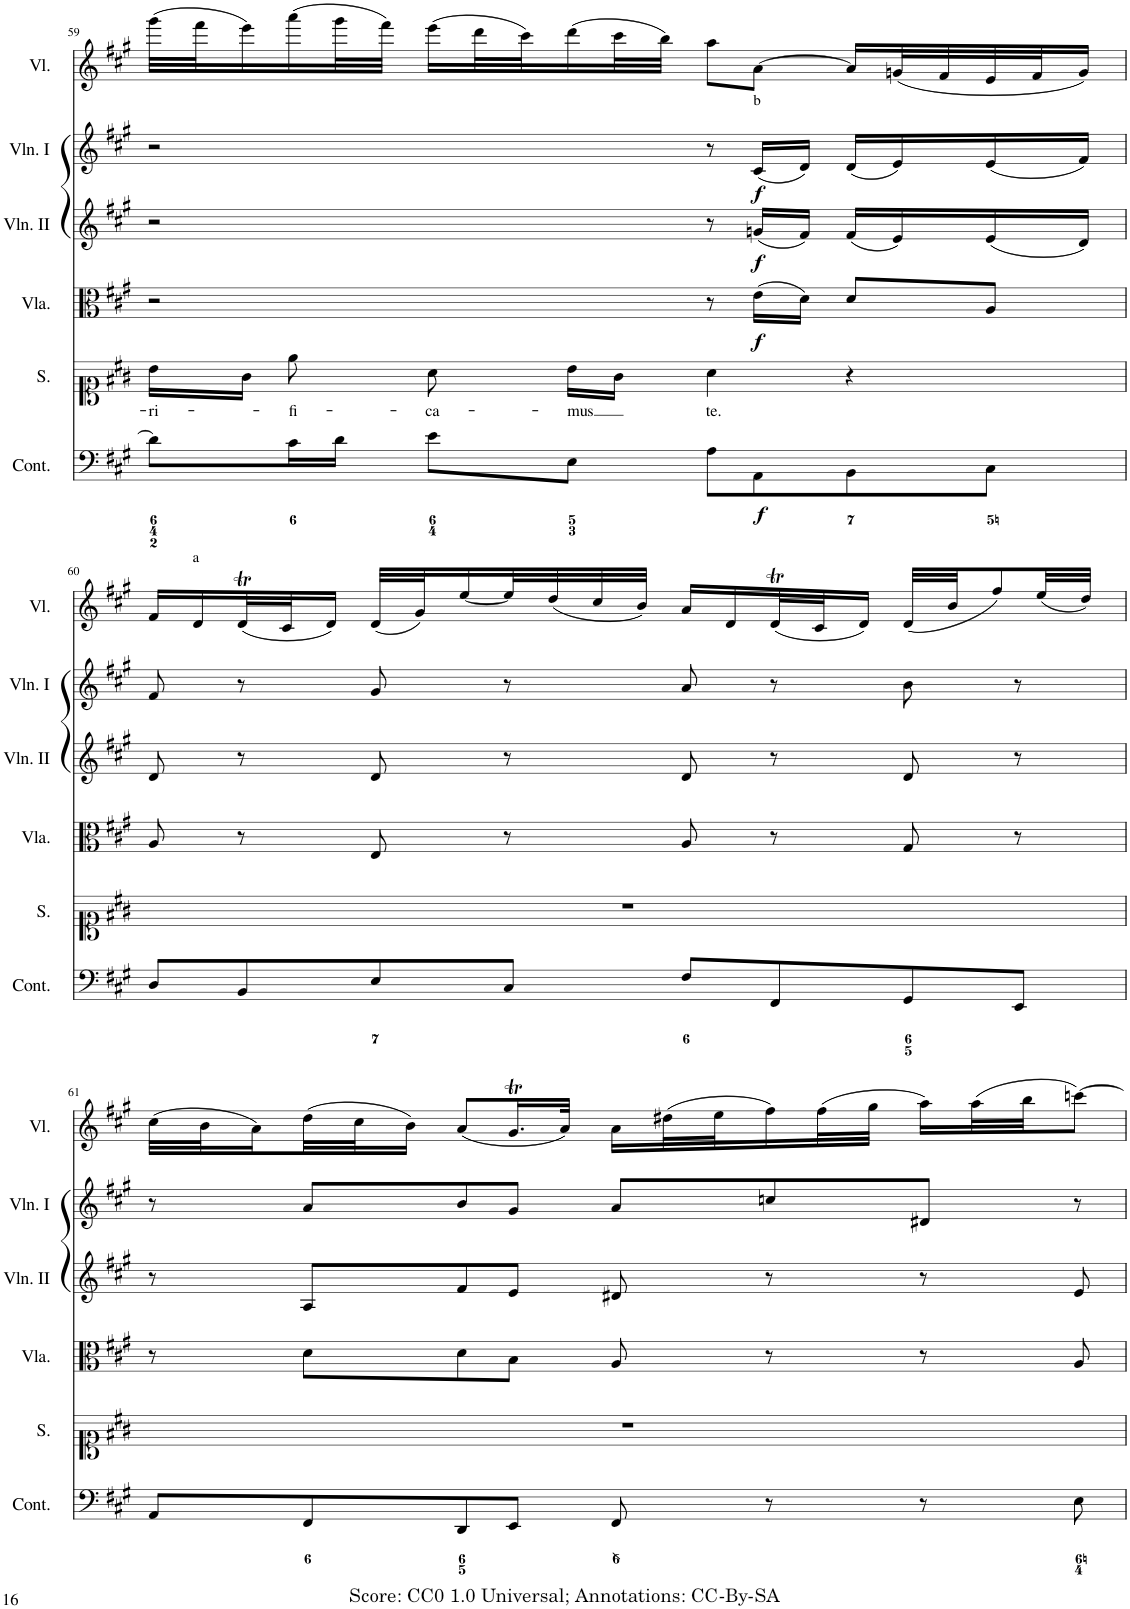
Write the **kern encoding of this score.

**kern	**dynam	**kern	**text	**kern	**dynam	**kern	**dynam	**kern	**dynam	**kern
*part6	*part6	*part5	*part5	*part4	*part4	*part3	*part3	*part2	*part2	*part1
*staff6	*staff6	*staff5	*staff5	*staff4	*staff4	*staff3	*staff3	*staff2	*staff2	*staff1
*I"Continuo	*	*I"Soprano II solo (sic)	*	*I"Viola	*	*I"Violino II	*	*I"Violino I	*	*I"Violino solo
*I'Cont.	*	*I'S.	*	*I'Vla.	*	*I'Vln. II	*	*I'Vln. I	*	*I'Vl.
!!LO:PB:g=z
*clefF4	*	*clefC1	*	*clefC3	*	*clefG2	*	*clefG2	*	*clefG2
*k[f#c#g#]	*	*k[f#c#g#]	*	*k[f#c#g#]	*	*k[f#c#g#]	*	*k[f#c#g#]	*	*k[f#c#g#]
*M4/4	*	*M4/4	*	*M4/4	*	*M4/4	*	*M4/4	*	*M4/4
*met(c)	*	*met(c)	*	*met(c)	*	*met(c)	*	*met(c)	*	*met(c)
=59	=59	=59	=59	=59	=59	=59	=59	=59	=59	=59
!	!	!	!LO:LY:b	!	!	!	!	!	!	!
8d\L]	.	16b\LL	-ri-	2r	.	2r	.	2r	.	(32ggg#\LLL
.	.	.	.	.	.	.	.	.	.	32fff#\J
.	.	16g#\JJ	.	.	.	.	.	.	.	16eee\)
!	!	!	!LO:LY:b	!	!	!	!	!	!	!
16c#\L	.	8ee\	-fi-	.	.	.	.	.	.	(16aaa\
16d\JJ	.	.	.	.	.	.	.	.	.	32ggg#\L
.	.	.	.	.	.	.	.	.	.	32fff#\JJJ)
!	!	!	!LO:LY:b	!	!	!	!	!	!	!
8e\L	.	8a\	-ca-	.	.	.	.	.	.	(16eee\LL
.	.	.	.	.	.	.	.	.	.	32ddd\L
.	.	.	.	.	.	.	.	.	.	32ccc#\J)
!	!	!	!LO:LY:b	!	!	!	!	!	!	!
8E\J	.	16b\LL	-mus	.	.	.	.	.	.	(16ddd\
.	.	16g#\JJ	.	.	.	.	.	.	.	32ccc#\L
.	.	.	.	.	.	.	.	.	.	32bb\JJJ)
!	!	!	!LO:LY:b	!	!	!	!	!	!	!
8A\L	.	4a\	te.	8r	.	8r	.	8r	.	8aa\L
!	!	!	!	!	!	!	!	!LO:TX:a:t=b	!	!
!	!LO:DY:b	!	!	!	!LO:DY:b	!	!LO:DY:b	!	!LO:DY:b	!
8AA\	f	.	.	(16e\LL	f	(16gn/LL	f	(16c#/LL	f	[8a\J
.	.	.	.	16d\JJ)	.	16f#/JJ)	.	16d/JJ)	.	.
8BB\	.	4r	.	8d/L	.	(16f#/LL	.	(16d/LL	.	16a/LL]
.	.	.	.	.	.	16e/)	.	16e/)	.	(32gn/L
.	.	.	.	.	.	.	.	.	.	32f#/
8C#\J	.	.	.	8A/J	.	(16e/	.	(16e/	.	32e/
.	.	.	.	.	.	.	.	.	.	32f#/J
.	.	.	.	.	.	16d/JJ)	.	16f#/JJ)	.	16g/JJ)
!!LO:LB:g=z
=60	=60	=60	=60	=60	=60	=60	=60	=60	=60	=60
8D/L	.	1r	.	8A/	.	8d/	.	8f#/	.	16f#/LL
!	!	!	!	!	!	!	!	!	!	!LO:TX:a:t=a
.	.	.	.	.	.	.	.	.	.	16d/
8BB/	.	.	.	8r	.	8r	.	8r	.	(32dT/L
.	.	.	.	.	.	.	.	.	.	32c#/J
.	.	.	.	.	.	.	.	.	.	16d/JJ)
8E/	.	.	.	8E/	.	8d/	.	8g#/	.	(32d/LLL
.	.	.	.	.	.	.	.	.	.	32g#/J)
.	.	.	.	.	.	.	.	.	.	[16ee/
8C#/J	.	.	.	8r	.	8r	.	8r	.	32ee/L]
.	.	.	.	.	.	.	.	.	.	(32dd/
.	.	.	.	.	.	.	.	.	.	32cc#/
.	.	.	.	.	.	.	.	.	.	32b/JJJ)
8F#/L	.	.	.	8A/	.	8d/	.	8a/	.	16a/LL
.	.	.	.	.	.	.	.	.	.	16d/
8FF#/	.	.	.	8r	.	8r	.	8r	.	(32dT/L
.	.	.	.	.	.	.	.	.	.	32c#/J
.	.	.	.	.	.	.	.	.	.	16d/JJ)
8GG#/	.	.	.	8G#/	.	8d/	.	8b\	.	(32d/LLL
.	.	.	.	.	.	.	.	.	.	32b/JJ
.	.	.	.	.	.	.	.	.	.	8ff#/)
8EE/J	.	.	.	8r	.	8r	.	8r	.	.
.	.	.	.	.	.	.	.	.	.	(32ee/LL
.	.	.	.	.	.	.	.	.	.	32dd/JJJ)
!!LO:LB:g=z
=61	=61	=61	=61	=61	=61	=61	=61	=61	=61	=61
*	*	*^	*	*	*	*	*	*	*	*
8AA/L	.	1r	4c#	.	8r	.	8r	.	8r	.	(32cc#\LLL
.	.	.	.	.	.	.	.	.	.	.	32b\J
.	.	.	.	.	.	.	.	.	.	.	16a\)
8FF#/	.	.	.	.	8d\L	.	8A/L	.	8a/L	.	(32dd\L
.	.	.	.	.	.	.	.	.	.	.	32cc#\J
.	.	.	.	.	.	.	.	.	.	.	16b\JJ)
8DD/	.	.	2.ryy	.	8d\	.	8f#/	.	8b/	.	(8a/L
8EE/J	.	.	.	.	8B\J	.	8e/J	.	8g#/J	.	16.g#t/L
.	.	.	.	.	.	.	.	.	.	.	32a/JJk)
8FF#/	.	.	.	.	8A/	.	8d#X/	.	8a/L	.	16a\LL
.	.	.	.	.	.	.	.	.	.	.	(32dd#X\L
.	.	.	.	.	.	.	.	.	.	.	32ee\J
8r	.	.	.	.	8r	.	8r	.	8ccn/	.	16ff#\)
.	.	.	.	.	.	.	.	.	.	.	(32ff#\L
.	.	.	.	.	.	.	.	.	.	.	32gg#\JJJ
8r	.	.	.	.	8r	.	8r	.	8d#X/J	.	16aa\LL)
.	.	.	.	.	.	.	.	.	.	.	(32aa\L
.	.	.	.	.	.	.	.	.	.	.	32bb\JJ
8E\	.	.	.	.	8A/	.	8e/	.	8r	.	[8cccn\J)
*	*	*v	*v	*	*	*	*	*	*	*	*
=	=	=	=	=	=	=	=	=	=	=
*-	*-	*-	*-	*-	*-	*-	*-	*-	*-	*-
